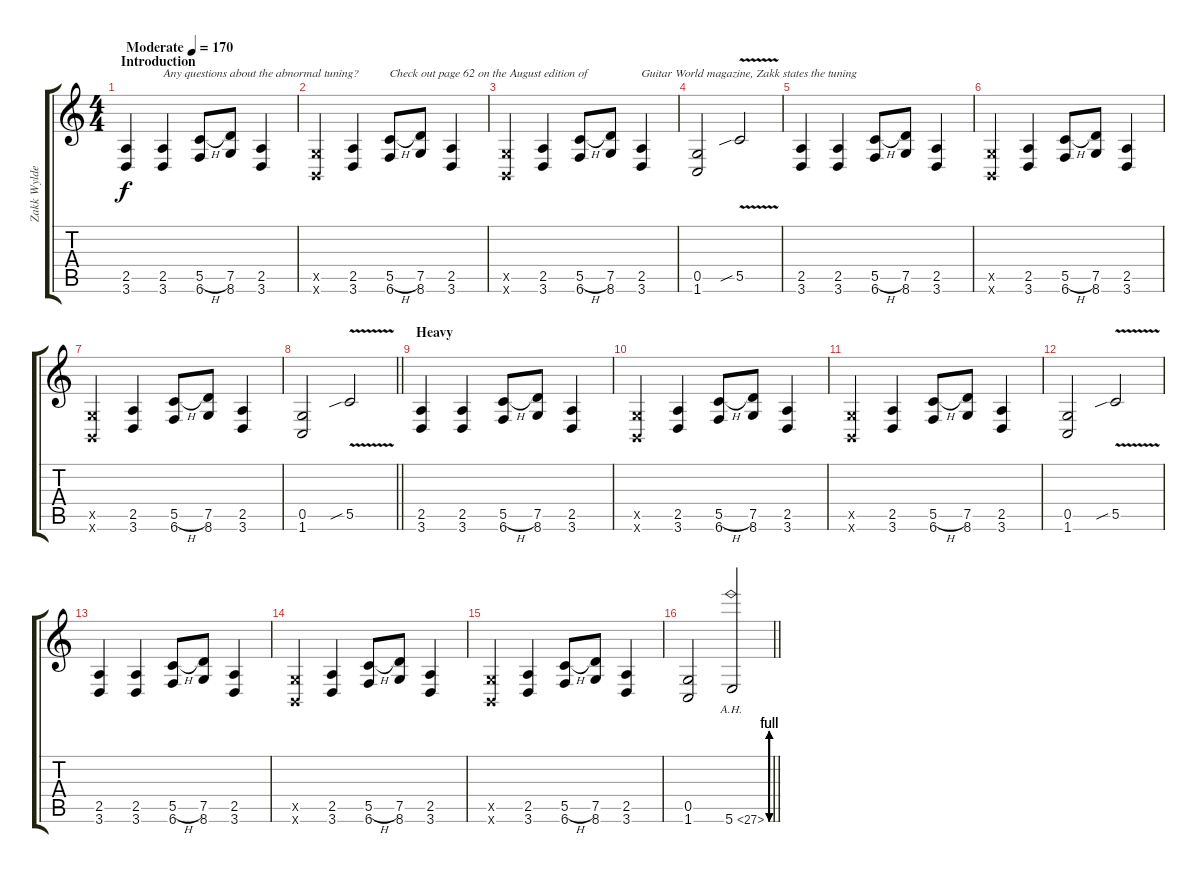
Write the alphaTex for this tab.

\track ("Zakk Wylde" "Zakk Wylde") {instrument overdrivenguitar}
\staff {score tabs}
\tuning (D4 A3 F3 C3 G2 B1) {hide}
\ts (4 4)
\section ("" "Introduction")
\tempo (170 "Moderate")
\clef g2
\ks c
(2.5 3.6).4{dy f volume 5 instrument overdrivenguitar} (2.5 3.6).4{txt "Any questions about the abnormal tuning?"} (5.5{h} 6.6).8 (7.5 8.6).8 (2.5 3.6).4 |
(0.5{x} 0.6{x}).4 (2.5 3.6).4 (5.5{h} 6.6).8{txt "Check out page 62 on the August edition of"} (7.5 8.6).8 (2.5 3.6).4 |
(0.5{x} 0.6{x}).4 (2.5 3.6).4 (5.5{h} 6.6).8 (7.5 8.6).8 (2.5 3.6).4{txt "Guitar World magazine, Zakk states the tuning"} |
(0.5 1.6).2 5.5{v sib}.2 |
(2.5 3.6).4{volume 5} (2.5 3.6).4 (5.5{h} 6.6).8 (7.5 8.6).8 (2.5 3.6).4 |
(0.5{x} 0.6{x}).4 (2.5 3.6).4 (5.5{h} 6.6).8 (7.5 8.6).8 (2.5 3.6).4 |
(0.5{x} 0.6{x}).4 (2.5 3.6).4 (5.5{h} 6.6).8 (7.5 8.6).8 (2.5 3.6).4 |
\barLineRight lightlight
(0.5 1.6).2 5.5{v sib}.2 |
\section ("" "Heavy")
(2.5 3.6).4{volume 16 instrument distortionguitar} (2.5 3.6).4 (5.5{h} 6.6).8 (7.5 8.6).8 (2.5 3.6).4 |
(0.5{x} 0.6{x}).4 (2.5 3.6).4 (5.5{h} 6.6).8 (7.5 8.6).8 (2.5 3.6).4 |
(0.5{x} 0.6{x}).4 (2.5 3.6).4 (5.5{h} 6.6).8 (7.5 8.6).8 (2.5 3.6).4 |
(0.5 1.6).2 5.5{v sib}.2 |
(2.5 3.6).4 (2.5 3.6).4 (5.5{h} 6.6).8 (7.5 8.6).8 (2.5 3.6).4 |
(0.5{x} 0.6{x}).4 (2.5 3.6).4 (5.5{h} 6.6).8 (7.5 8.6).8 (2.5 3.6).4 |
(0.5{x} 0.6{x}).4 (2.5 3.6).4 (5.5{h} 6.6).8 (7.5 8.6).8 (2.5 3.6).4 |
\barLineRight lightlight
(0.5 1.6).2 5.6{be (custom 0 0 10 4 20 4 30 0 40 0 50 4 56 0 60 4) ah 22}.2
